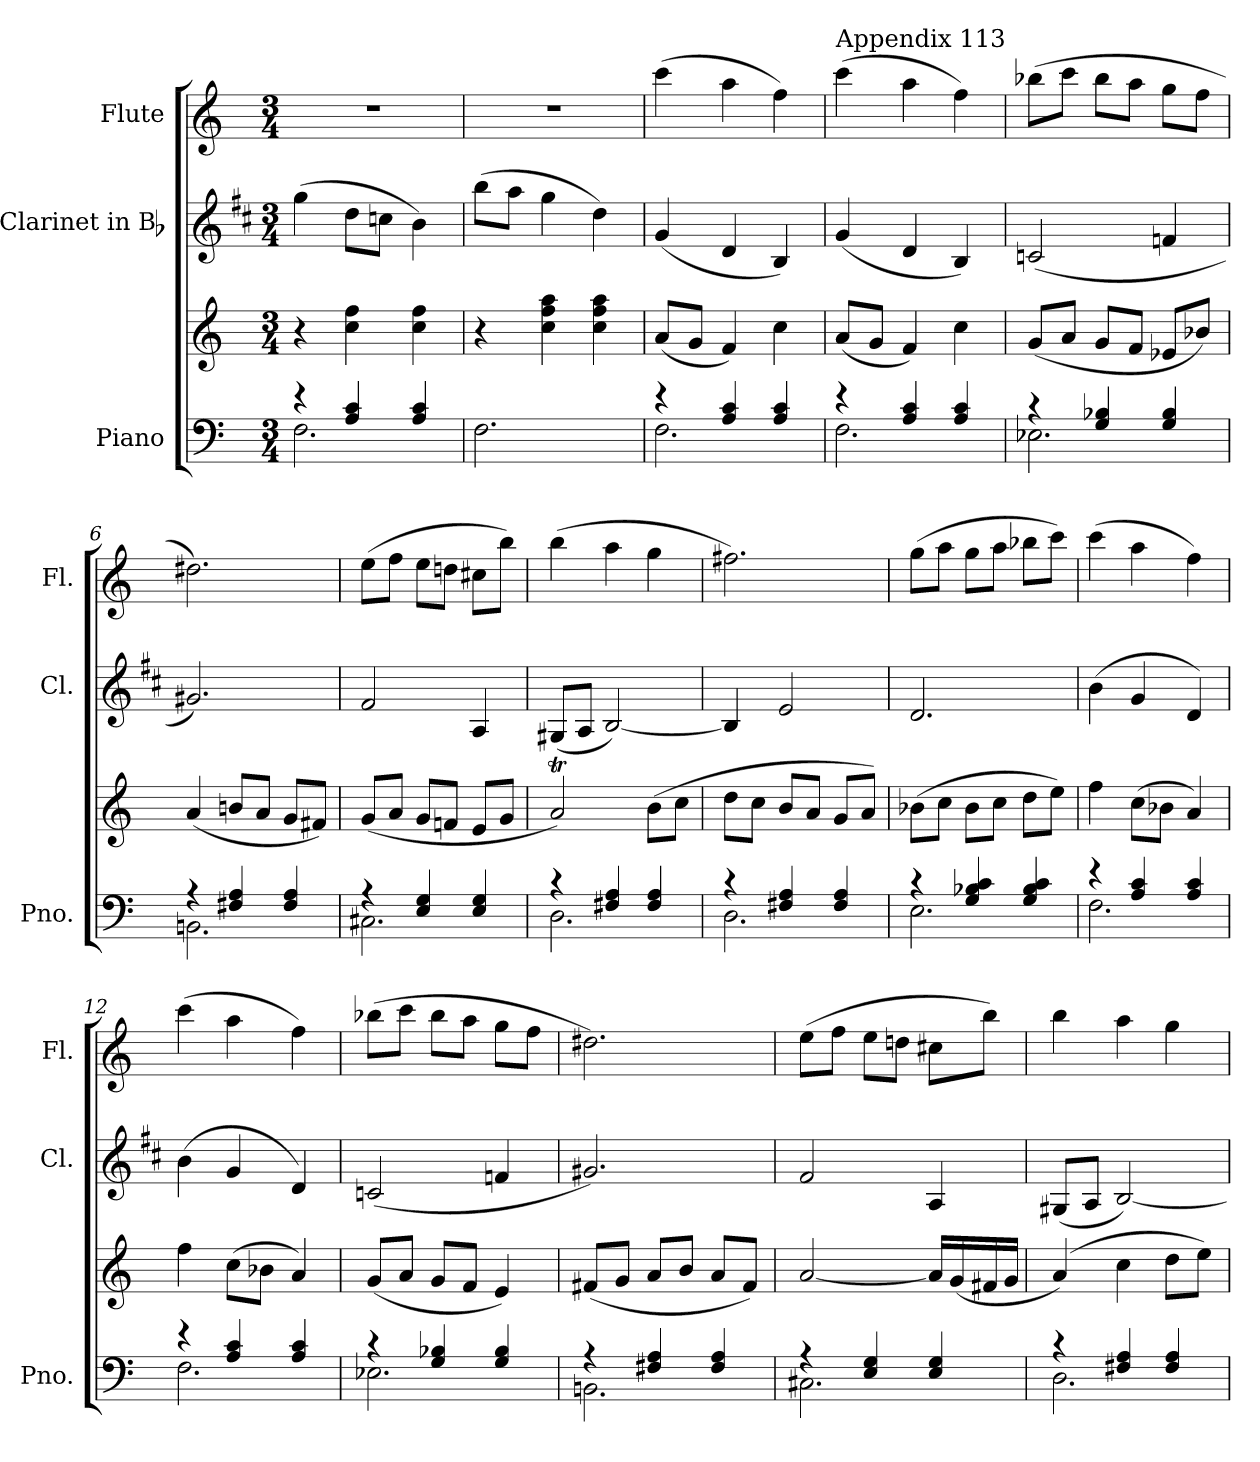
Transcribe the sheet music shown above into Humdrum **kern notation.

**kern	**kern	**kern	**kern
*part3	*part3	*part2	*part1
*staff4	*staff3	*staff2	*staff1
*I"Piano	*	*I"Clarinet in Bb	*I"Flute
*I'Pno.	*	*I'Cl.	*I'Fl.
!!LO:PB:g=z
*clefF4	*clefG2	*clefG2	*clefG2
*	*	*ITrd1c2	*
*k[]	*k[]	*k[]	*k[]
*C:	*C:	*C:	*C:
*M3/4	*M3/4	*M3/4	*M3/4
*MM144	*MM144	*MM144	*MM144
=1	=1	=1	=1
*^	*	*	*
!	!	!	!	!LO:N:vis=1
4r	2.Fi\	4r	(4ffi\	2.r
4Ai/ 4ci	.	4cci\ 4ffi	8cci\L	.
.	.	.	8b-Xi\J	.
4Ai/ 4ci	.	4cci\ 4ffi	4ai\)	.
*v	*v	*	*	*
=2	=2	=2	=2
!	!	!	!LO:N:vis=1
2.Fi\	4r	(8aai\L	2.r
.	.	8ggi\J	.
.	4cci\ 4ffi 4aai	4ffi\	.
.	4cci\ 4ffi 4aai	4cci\)	.
=3	=3	=3	=3
*^	*	*	*
4r	2.Fi\	(8ai/L	(4fi/	(4ccci\
.	.	8gi/J	.	.
4Ai/ 4ci	.	4fi/)	4ci/	4aai\
4Ai/ 4ci	.	4cci\	4Ai/)	4ffi\)
=4	=4	=4	=4	=4
!	!	!	!	!LO:TX:a:t=Appendix 113
4r	2.Fi\	(8ai/L	(4fi/	(4ccci\
.	.	8gi/J	.	.
4Ai/ 4ci	.	4fi/)	4ci/	4aai\
4Ai/ 4ci	.	4cci\	4Ai/)	4ffi\)
=5	=5	=5	=5	=5
4r	2.E-Xi\	(8gi/L	(2B-Xi/	(8bb-Xi\L
.	.	8ai/J	.	8ccci\J
4Gi/ 4B-Xi	.	8gi/L	.	8bb-i\L
.	.	8fi/J	.	8aai\J
4Gi/ 4B-i	.	8e-Xi/L	4e-Xi/	8ggi\L
.	.	8b-Xi/J)	.	8ffi\J
=6	=6	=6	=6	=6
4r	2.BBni\	(4ai/	2.f#Xi/)	2.dd#Xi\)
4F#Xi/ 4Ai	.	8bni/L	.	.
.	.	8ai/J	.	.
4F#i/ 4Ai	.	8gi/L	.	.
.	.	8f#Xi/J)	.	.
=7	=7	=7	=7	=7
4r	2.C#Xi\	(8gi/L	2ei/	(8eei\L
.	.	8ai/J	.	8ffi\J
4Ei/ 4Gi	.	8gi/L	.	8eei\L
.	.	8fni/J	.	8ddni\J
4Ei/ 4Gi	.	8ei/L	4Gi/	8cc#Xi\L
.	.	8gi/J	.	8bbi\J)
=8	=8	=8	=8	=8
4r	2.Di\	2aTi/)	(8F#Xi/L	(4bbi\
.	.	.	8Gi/J	.
4F#Xi/ 4Ai	.	.	[2Ai/)	4aai\
4F#i/ 4Ai	.	(8bi\L	.	4ggi\
.	.	8cci\J	.	.
!!LO:LB:g=z
=9	=9	=9	=9	=9
4r	2.Di\	8ddi\L	4Ai/]	2.ff#Xi\)
.	.	8cci\J	.	.
4F#Xi/ 4Ai	.	8bi/L	2di/	.
.	.	8ai/J	.	.
4F#i/ 4Ai	.	8gi/L	.	.
.	.	8ai/J)	.	.
=10	=10	=10	=10	=10
4r	2.Ei\	(8b-Xi\L	2.ci/	(8ggi\L
.	.	8cci\J	.	8aai\J
4Gi/ 4B-Xi 4ci	.	8b-i\L	.	8ggi\L
.	.	8cci\J	.	8aai\J
4Gi/ 4B-i 4ci	.	8ddi\L	.	8bb-Xi\L
.	.	8eei\J)	.	8ccci\J)
=11	=11	=11	=11	=11
4r	2.Fi\	4ffi\	(4ai\	(4ccci\
4Ai/ 4ci	.	(8cci\L	4fi/	4aai\
.	.	8b-Xi\J	.	.
4Ai/ 4ci	.	4ai/)	4ci/)	4ffi\)
=12	=12	=12	=12	=12
4r	2.Fi\	4ffi\	(4ai\	(4ccci\
4Ai/ 4ci	.	(8cci\L	4fi/	4aai\
.	.	8b-Xi\J	.	.
4Ai/ 4ci	.	4ai/)	4ci/)	4ffi\)
=13	=13	=13	=13	=13
4r	2.E-Xi\	(8gi/L	(2B-Xi/	(8bb-Xi\L
.	.	8ai/J	.	8ccci\J
4Gi/ 4B-Xi	.	8gi/L	.	8bb-i\L
.	.	8fi/J	.	8aai\J
4Gi/ 4B-i	.	4ei/)	4e-Xi/	8ggi\L
.	.	.	.	8ffi\J
=14	=14	=14	=14	=14
4r	2.BBni\	(8f#Xi/L	2.f#Xi/)	2.dd#Xi\)
.	.	8gi/J	.	.
4F#Xi/ 4Ai	.	8ai/L	.	.
.	.	8bi/J	.	.
4F#i/ 4Ai	.	8ai/L	.	.
.	.	8f#i/J)	.	.
=15	=15	=15	=15	=15
4r	2.C#Xi\	[2ai/	2ei/	(8eei\L
.	.	.	.	8ffi\J
4Ei/ 4Gi	.	.	.	8eei\L
.	.	.	.	8ddni\J
4Ei/ 4Gi	.	16ai/LL]	4Gi/	8cc#Xi\L
.	.	(16gi/	.	.
.	.	16f#Xi/	.	8bbi\J)
.	.	16gi/JJ	.	.
=16	=16	=16	=16	=16
4r	2.Di\	(4ai/)	(8F#Xi/L	4bbi\
.	.	.	8Gi/J	.
4F#Xi/ 4Ai	.	4cci\	[2Ai/)	4aai\
4F#i/ 4Ai	.	8ddi\L	.	4ggi\
.	.	8eei\J)	.	.
*v	*v	*	*	*
=	=	=	=
*-	*-	*-	*-
